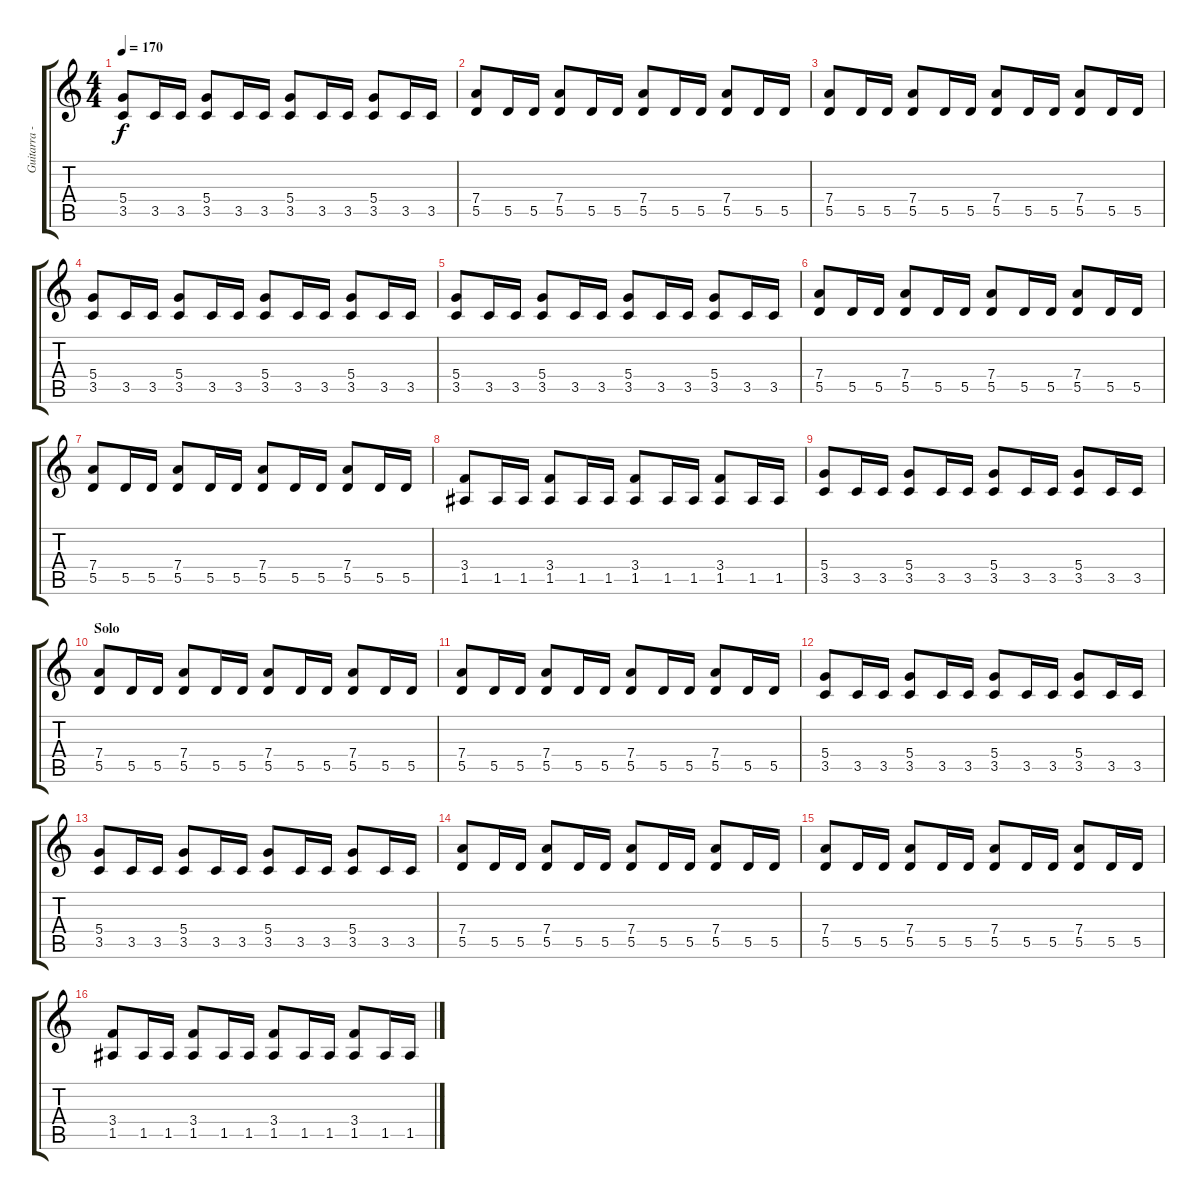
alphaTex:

\track ("Guitarra - Guitar" "Guitarra -") {instrument distortionguitar}
\staff {score tabs}
\tuning (E4 B3 G3 D3 A2 E2) {hide}
\ts (4 4)
\tempo 170
\clef g2
\ks c
(5.4 3.5).8{dy f} 3.5.16 3.5.16 (5.4 3.5).8 3.5.16 3.5.16 (5.4 3.5).8 3.5.16 3.5.16 (5.4 3.5).8 3.5.16 3.5.16 |
(7.4 5.5).8 5.5.16 5.5.16 (7.4 5.5).8 5.5.16 5.5.16 (7.4 5.5).8 5.5.16 5.5.16 (7.4 5.5).8 5.5.16 5.5.16 |
(7.4 5.5).8 5.5.16 5.5.16 (7.4 5.5).8 5.5.16 5.5.16 (7.4 5.5).8 5.5.16 5.5.16 (7.4 5.5).8 5.5.16 5.5.16 |
(5.4 3.5).8 3.5.16 3.5.16 (5.4 3.5).8 3.5.16 3.5.16 (5.4 3.5).8 3.5.16 3.5.16 (5.4 3.5).8 3.5.16 3.5.16 |
(5.4 3.5).8 3.5.16 3.5.16 (5.4 3.5).8 3.5.16 3.5.16 (5.4 3.5).8 3.5.16 3.5.16 (5.4 3.5).8 3.5.16 3.5.16 |
(7.4 5.5).8 5.5.16 5.5.16 (7.4 5.5).8 5.5.16 5.5.16 (7.4 5.5).8 5.5.16 5.5.16 (7.4 5.5).8 5.5.16 5.5.16 |
(7.4 5.5).8 5.5.16 5.5.16 (7.4 5.5).8 5.5.16 5.5.16 (7.4 5.5).8 5.5.16 5.5.16 (7.4 5.5).8 5.5.16 5.5.16 |
(3.4 1.5).8 1.5.16 1.5.16 (3.4 1.5).8 1.5.16 1.5.16 (3.4 1.5).8 1.5.16 1.5.16 (3.4 1.5).8 1.5.16 1.5.16 |
(5.4 3.5).8 3.5.16 3.5.16 (5.4 3.5).8 3.5.16 3.5.16 (5.4 3.5).8 3.5.16 3.5.16 (5.4 3.5).8 3.5.16 3.5.16 |
\section ("" "Solo")
(7.4 5.5).8 5.5.16 5.5.16 (7.4 5.5).8 5.5.16 5.5.16 (7.4 5.5).8 5.5.16 5.5.16 (7.4 5.5).8 5.5.16 5.5.16 |
(7.4 5.5).8 5.5.16 5.5.16 (7.4 5.5).8 5.5.16 5.5.16 (7.4 5.5).8 5.5.16 5.5.16 (7.4 5.5).8 5.5.16 5.5.16 |
(5.4 3.5).8 3.5.16 3.5.16 (5.4 3.5).8 3.5.16 3.5.16 (5.4 3.5).8 3.5.16 3.5.16 (5.4 3.5).8 3.5.16 3.5.16 |
(5.4 3.5).8 3.5.16 3.5.16 (5.4 3.5).8 3.5.16 3.5.16 (5.4 3.5).8 3.5.16 3.5.16 (5.4 3.5).8 3.5.16 3.5.16 |
(7.4 5.5).8 5.5.16 5.5.16 (7.4 5.5).8 5.5.16 5.5.16 (7.4 5.5).8 5.5.16 5.5.16 (7.4 5.5).8 5.5.16 5.5.16 |
(7.4 5.5).8 5.5.16 5.5.16 (7.4 5.5).8 5.5.16 5.5.16 (7.4 5.5).8 5.5.16 5.5.16 (7.4 5.5).8 5.5.16 5.5.16 |
(3.4 1.5).8 1.5.16 1.5.16 (3.4 1.5).8 1.5.16 1.5.16 (3.4 1.5).8 1.5.16 1.5.16 (3.4 1.5).8 1.5.16 1.5.16
